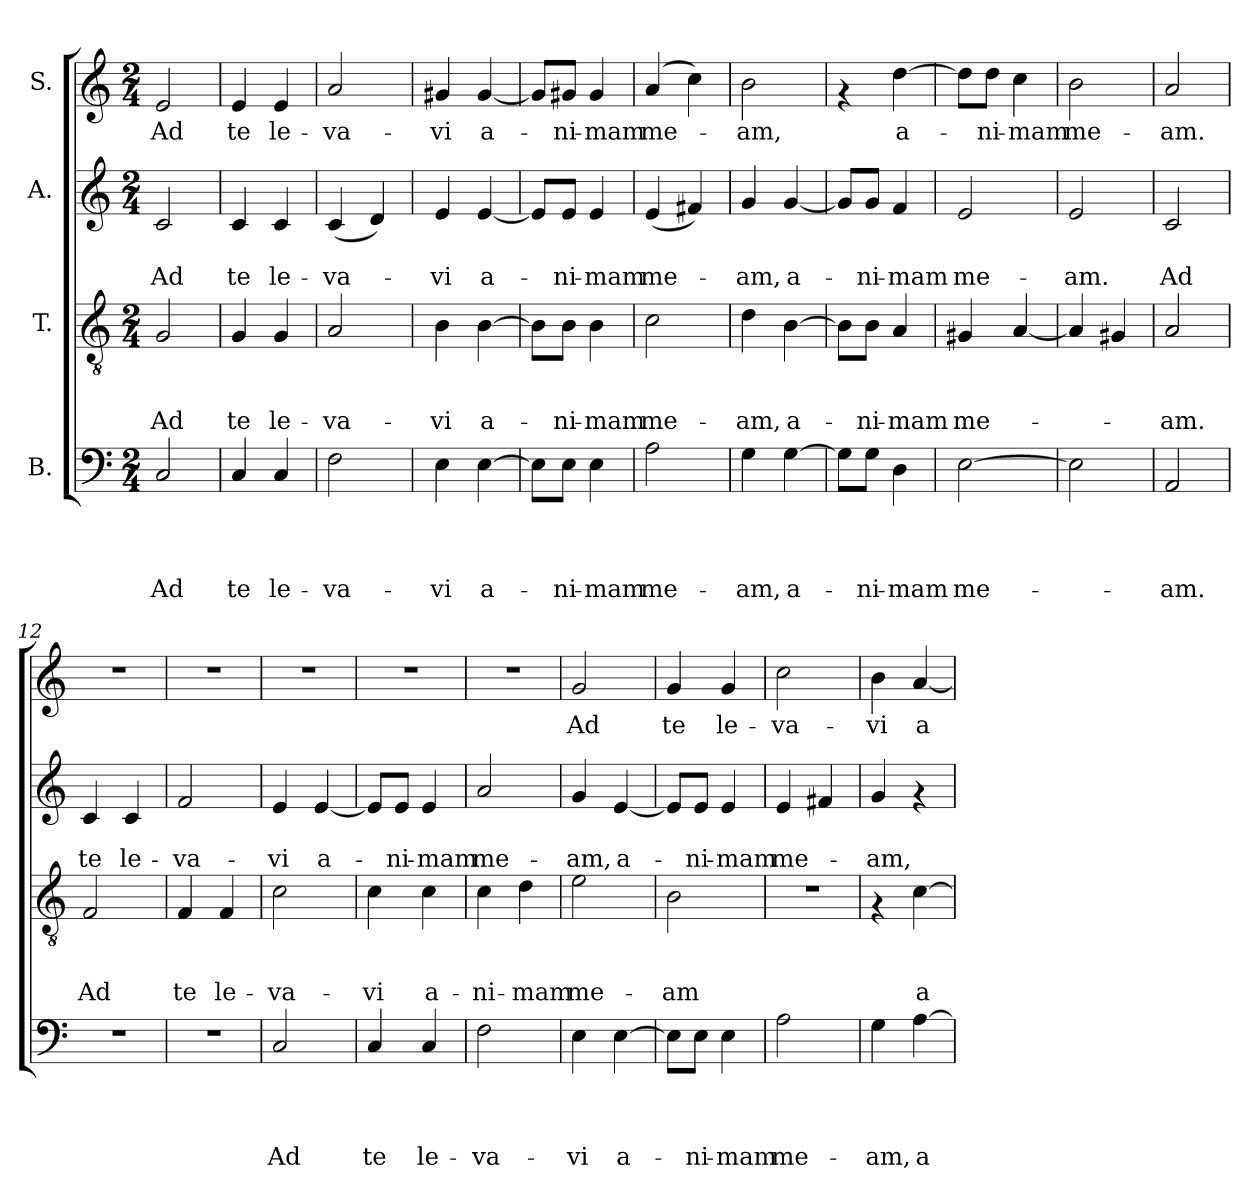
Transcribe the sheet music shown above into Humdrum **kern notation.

**kern	**text	**text	**text	**text	**kern	**text	**text	**text	**kern	**text	**text	**kern	**text
*part4	*part4	*part4	*part4	*part4	*part3	*part3	*part3	*part3	*part2	*part2	*part2	*part1	*part1
*staff4	*staff4	*staff4	*staff4	*staff4	*staff3	*staff3	*staff3	*staff3	*staff2	*staff2	*staff2	*staff1	*staff1
*I"B.	*	*	*	*	*I"T.	*	*	*	*I"A.	*	*	*I"S.	*
*clefF4	*	*	*	*	*clefGv2	*	*	*	*clefG2	*	*	*clefG2	*
*k[]	*	*	*	*	*k[]	*	*	*	*k[]	*	*	*k[]	*
*C:	*	*	*	*	*C:	*	*	*	*C:	*	*	*C:	*
*M2/4	*	*	*	*	*M2/4	*	*	*	*M2/4	*	*	*M2/4	*
=1	=1	=1	=1	=1	=1	=1	=1	=1	=1	=1	=1	=1	=1
!	!	!	!	!LO:LY:b	!	!	!	!LO:LY:b	!	!	!LO:LY:b	!	!LO:LY:b
2C/	.	.	.	Ad	2G/	.	.	Ad	2c/	.	Ad	2e/	Ad
=2	=2	=2	=2	=2	=2	=2	=2	=2	=2	=2	=2	=2	=2
!	!	!	!	!LO:LY:b	!	!	!	!LO:LY:b	!	!	!LO:LY:b	!	!LO:LY:b
4C/	.	.	.	te	4G/	.	.	te	4c/	.	te	4e/	te
!	!	!	!	!LO:LY:b	!	!	!	!LO:LY:b	!	!	!LO:LY:b	!	!LO:LY:b
4C/	.	.	.	le-	4G/	.	.	le-	4c/	.	le-	4e/	le-
=3	=3	=3	=3	=3	=3	=3	=3	=3	=3	=3	=3	=3	=3
!	!	!	!	!LO:LY:b	!	!	!	!LO:LY:b	!	!	!LO:LY:b	!	!LO:LY:b
2F\	.	.	.	-va-	2A/	.	.	-va-	(>4c/	.	-va-	2a/	-va-
.	.	.	.	.	.	.	.	.	4d/)	.	.	.	.
=4	=4	=4	=4	=4	=4	=4	=4	=4	=4	=4	=4	=4	=4
!	!	!	!	!LO:LY:b	!	!	!	!LO:LY:b	!	!	!LO:LY:b	!	!LO:LY:b
4E\	.	.	.	-vi	4B\	.	.	-vi	4e/	.	-vi	4g#X/	-vi
!	!	!	!	!LO:LY:b	!	!	!	!LO:LY:b	!	!	!LO:LY:b	!	!LO:LY:b
[>4E\	.	.	.	a-	[>4B\	.	.	a-	[>4e/	.	a-	[>4g#/	a-
=5	=5	=5	=5	=5	=5	=5	=5	=5	=5	=5	=5	=5	=5
8E\L]	.	.	.	.	8B\L]	.	.	.	8e/L]	.	.	8g#/L]	.
!	!	!	!	!LO:LY:b	!	!	!	!LO:LY:b	!	!	!LO:LY:b	!	!LO:LY:b
8E\J	.	.	.	-ni-	8B\J	.	.	-ni-	8e/J	.	-ni-	8g#X/J	-ni-
!	!	!	!	!LO:LY:b	!	!	!	!LO:LY:b	!	!	!LO:LY:b	!	!LO:LY:b
4E\	.	.	.	-mam	4B\	.	.	-mam	4e/	.	-mam	4g#/	-mam
=6	=6	=6	=6	=6	=6	=6	=6	=6	=6	=6	=6	=6	=6
!	!	!	!	!LO:LY:b	!	!	!	!LO:LY:b	!	!	!LO:LY:b	!	!LO:LY:b
2A\	.	.	.	me-	2c\	.	.	me-	(>4e/	.	me-	(>4a/	me-
.	.	.	.	.	.	.	.	.	4f#X/)	.	.	4cc\)	.
=7	=7	=7	=7	=7	=7	=7	=7	=7	=7	=7	=7	=7	=7
!	!	!	!	!LO:LY:b	!	!	!	!LO:LY:b	!	!	!LO:LY:b	!	!LO:LY:b
4G\	.	.	.	-am,	4d\	.	.	-am,	4g/	.	-am,	2b\	-am,
!	!	!	!	!LO:LY:b	!	!	!	!LO:LY:b	!	!	!LO:LY:b	!	!
[>4G\	.	.	.	a-	[>4B\	.	.	a-	[>4g/	.	a-	.	.
=8	=8	=8	=8	=8	=8	=8	=8	=8	=8	=8	=8	=8	=8
8G\L]	.	.	.	.	8B\L]	.	.	.	8g/L]	.	.	4rf	.
!	!	!	!	!LO:LY:b	!	!	!	!LO:LY:b	!	!	!LO:LY:b	!	!
8G\J	.	.	.	-ni-	8B\J	.	.	-ni-	8g/J	.	-ni-	.	.
!	!	!	!	!LO:LY:b	!	!	!	!LO:LY:b	!	!	!LO:LY:b	!	!LO:LY:b
4D\	.	.	.	-mam	4A/	.	.	-mam	4f/	.	-mam	[>4dd\	a-
=9	=9	=9	=9	=9	=9	=9	=9	=9	=9	=9	=9	=9	=9
!	!	!	!	!LO:LY:b	!	!	!	!LO:LY:b	!	!	!LO:LY:b	!	!
[<2E\	.	.	.	me-	4G#X/	.	.	me-	2e/	.	me-	8dd\L]	.
!	!	!	!	!	!	!	!	!	!	!	!	!	!LO:LY:b
.	.	.	.	.	.	.	.	.	.	.	.	8dd\J	-ni-
!	!	!	!	!	!	!	!	!	!	!	!	!	!LO:LY:b
.	.	.	.	.	[<4A/	.	.	.	.	.	.	4cc\	-mam
!!LO:LB:g=z
=10	=10	=10	=10	=10	=10	=10	=10	=10	=10	=10	=10	=10	=10
!	!	!	!	!	!	!	!	!	!	!	!LO:LY:b	!	!LO:LY:b
2E\]	.	.	.	.	4A/]	.	.	.	2e/	.	-am.	2b\	me-
.	.	.	.	.	4G#X/	.	.	.	.	.	.	.	.
=11	=11	=11	=11	=11	=11	=11	=11	=11	=11	=11	=11	=11	=11
!	!	!	!	!LO:LY:b	!	!	!	!LO:LY:b	!	!	!LO:LY:b	!	!LO:LY:b
2AA/	.	.	.	-am.	2A/	.	.	-am.	2c/	.	Ad	2a/	-am.
=12	=12	=12	=12	=12	=12	=12	=12	=12	=12	=12	=12	=12	=12
!	!	!	!	!	!	!	!	!LO:LY:b	!	!	!LO:LY:b	!	!
2r	.	.	.	.	2F/	.	.	Ad	4c/	.	te	2r	.
!	!	!	!	!	!	!	!	!	!	!	!LO:LY:b	!	!
.	.	.	.	.	.	.	.	.	4c/	.	le-	.	.
=13	=13	=13	=13	=13	=13	=13	=13	=13	=13	=13	=13	=13	=13
!	!	!	!	!	!	!	!	!LO:LY:b	!	!	!LO:LY:b	!	!
2r	.	.	.	.	4F/	.	.	te	2f/	.	-va-	2r	.
!	!	!	!	!	!	!	!	!LO:LY:b	!	!	!	!	!
.	.	.	.	.	4F/	.	.	le-	.	.	.	.	.
=14	=14	=14	=14	=14	=14	=14	=14	=14	=14	=14	=14	=14	=14
!	!	!	!	!LO:LY:b	!	!	!	!LO:LY:b	!	!	!LO:LY:b	!	!
2C/	.	.	.	Ad	2c\	.	.	-va-	4e/	.	-vi	2r	.
!	!	!	!	!	!	!	!	!	!	!	!LO:LY:b	!	!
.	.	.	.	.	.	.	.	.	[>4e/	.	a-	.	.
=15	=15	=15	=15	=15	=15	=15	=15	=15	=15	=15	=15	=15	=15
!	!	!	!	!LO:LY:b	!	!	!	!LO:LY:b	!	!	!	!	!
4C/	.	.	.	te	4c\	.	.	-vi	8e/L]	.	.	2r	.
!	!	!	!	!	!	!	!	!	!	!	!LO:LY:b	!	!
.	.	.	.	.	.	.	.	.	8e/J	.	-ni-	.	.
!	!	!	!	!LO:LY:b	!	!	!	!LO:LY:b	!	!	!LO:LY:b	!	!
4C/	.	.	.	le-	4c\	.	.	a-	4e/	.	-mam	.	.
=16	=16	=16	=16	=16	=16	=16	=16	=16	=16	=16	=16	=16	=16
!	!	!	!	!LO:LY:b	!	!	!	!LO:LY:b	!	!	!LO:LY:b	!	!
2F\	.	.	.	-va-	4c\	.	.	-ni-	2a/	.	me-	2r	.
!	!	!	!	!	!	!	!	!LO:LY:b	!	!	!	!	!
.	.	.	.	.	4d\	.	.	-mam	.	.	.	.	.
=17	=17	=17	=17	=17	=17	=17	=17	=17	=17	=17	=17	=17	=17
!	!	!	!	!LO:LY:b	!	!	!	!LO:LY:b	!	!	!LO:LY:b	!	!LO:LY:b
4E\	.	.	.	-vi	2e\	.	.	me-	4g/	.	-am,	2g/	Ad
!	!	!	!	!LO:LY:b	!	!	!	!	!	!	!LO:LY:b	!	!
[>4E\	.	.	.	a-	.	.	.	.	[>4e/	.	a-	.	.
=18	=18	=18	=18	=18	=18	=18	=18	=18	=18	=18	=18	=18	=18
!	!	!	!	!	!	!	!	!LO:LY:b	!	!	!	!	!LO:LY:b
8E\L]	.	.	.	.	2B\	.	.	-am	8e/L]	.	.	4g/	te
!	!	!	!	!LO:LY:b	!	!	!	!	!	!	!LO:LY:b	!	!
8E\J	.	.	.	-ni-	.	.	.	.	8e/J	.	-ni-	.	.
!	!	!	!	!LO:LY:b	!	!	!	!	!	!	!LO:LY:b	!	!LO:LY:b
4E\	.	.	.	-mam	.	.	.	.	4e/	.	-mam	4g/	le-
=19	=19	=19	=19	=19	=19	=19	=19	=19	=19	=19	=19	=19	=19
!	!	!	!	!LO:LY:b	!	!	!	!	!	!	!LO:LY:b	!	!LO:LY:b
2A\	.	.	.	me-	2r	.	.	.	4e/	.	me-	2cc\	-va-
.	.	.	.	.	.	.	.	.	4f#X/	.	.	.	.
!!LO:PB:g=z
=20	=20	=20	=20	=20	=20	=20	=20	=20	=20	=20	=20	=20	=20
!	!	!	!	!LO:LY:b	!	!	!	!	!	!	!LO:LY:b	!	!LO:LY:b
4G\	.	.	.	-am,	4rF	.	.	.	4g/	.	-am,	4b\	-vi
!	!	!	!	!LO:LY:b	!	!	!	!LO:LY:b	!	!	!	!	!LO:LY:b
[>4A\	.	.	.	a-	[>4c\	.	.	a-	4rf	.	.	[>4a/	a-
=	=	=	=	=	=	=	=	=	=	=	=	=	=
*-	*-	*-	*-	*-	*-	*-	*-	*-	*-	*-	*-	*-	*-
